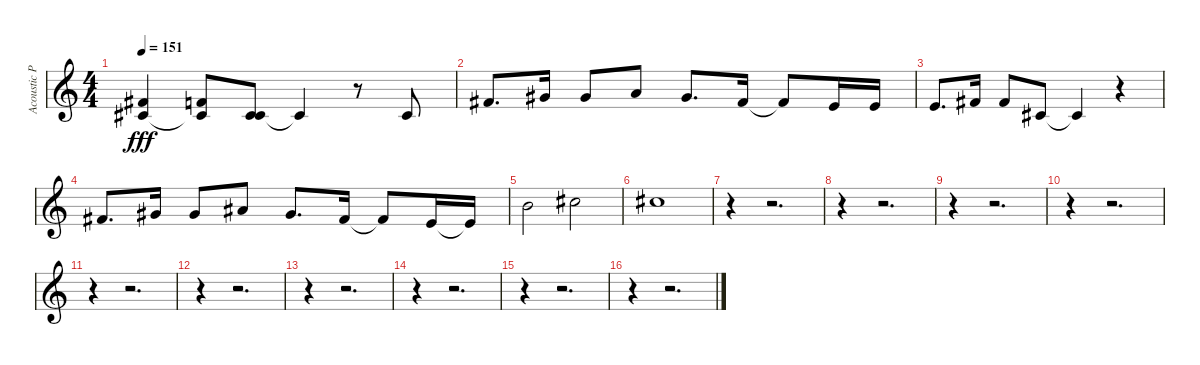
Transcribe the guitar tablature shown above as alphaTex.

\track ("Acoustic Piano" "Acoustic P") {instrument acousticgrandpiano}
\staff {score}
\tuning (E4 B3 G3 D3 A2 E2 B1) {hide}
\ts (4 4)
\tempo 151
\clef g2
\ks c
(2.1{t} 2.2{t}).4{dy fff} (1.1 2.2{t}).8 (2.2 6.3).8 2.2{t}.4 r.8 2.2.8 |
2.1.8{d} 4.1.16 4.1.8 5.1.8 4.1.8{d} 2.1.16 2.1{t}.8 0.1.16 0.1.16 |
0.1.8{d} 2.1.16 2.1.8 2.2.8 2.2{t}.4 r.4 |
2.1.8{d} 4.1.16 4.1.8 6.1.8 4.1.8{d} 2.1.16 2.1{t}.8 0.1.16 0.1{t}.16 |
7.1.2 9.1.2 |
9.1.1 |
r.4 r.2{d} |
r.4 r.2{d} |
r.4 r.2{d} |
r.4 r.2{d} |
r.4 r.2{d} |
r.4 r.2{d} |
r.4 r.2{d} |
r.4 r.2{d} |
r.4 r.2{d} |
r.4 r.2{d}
